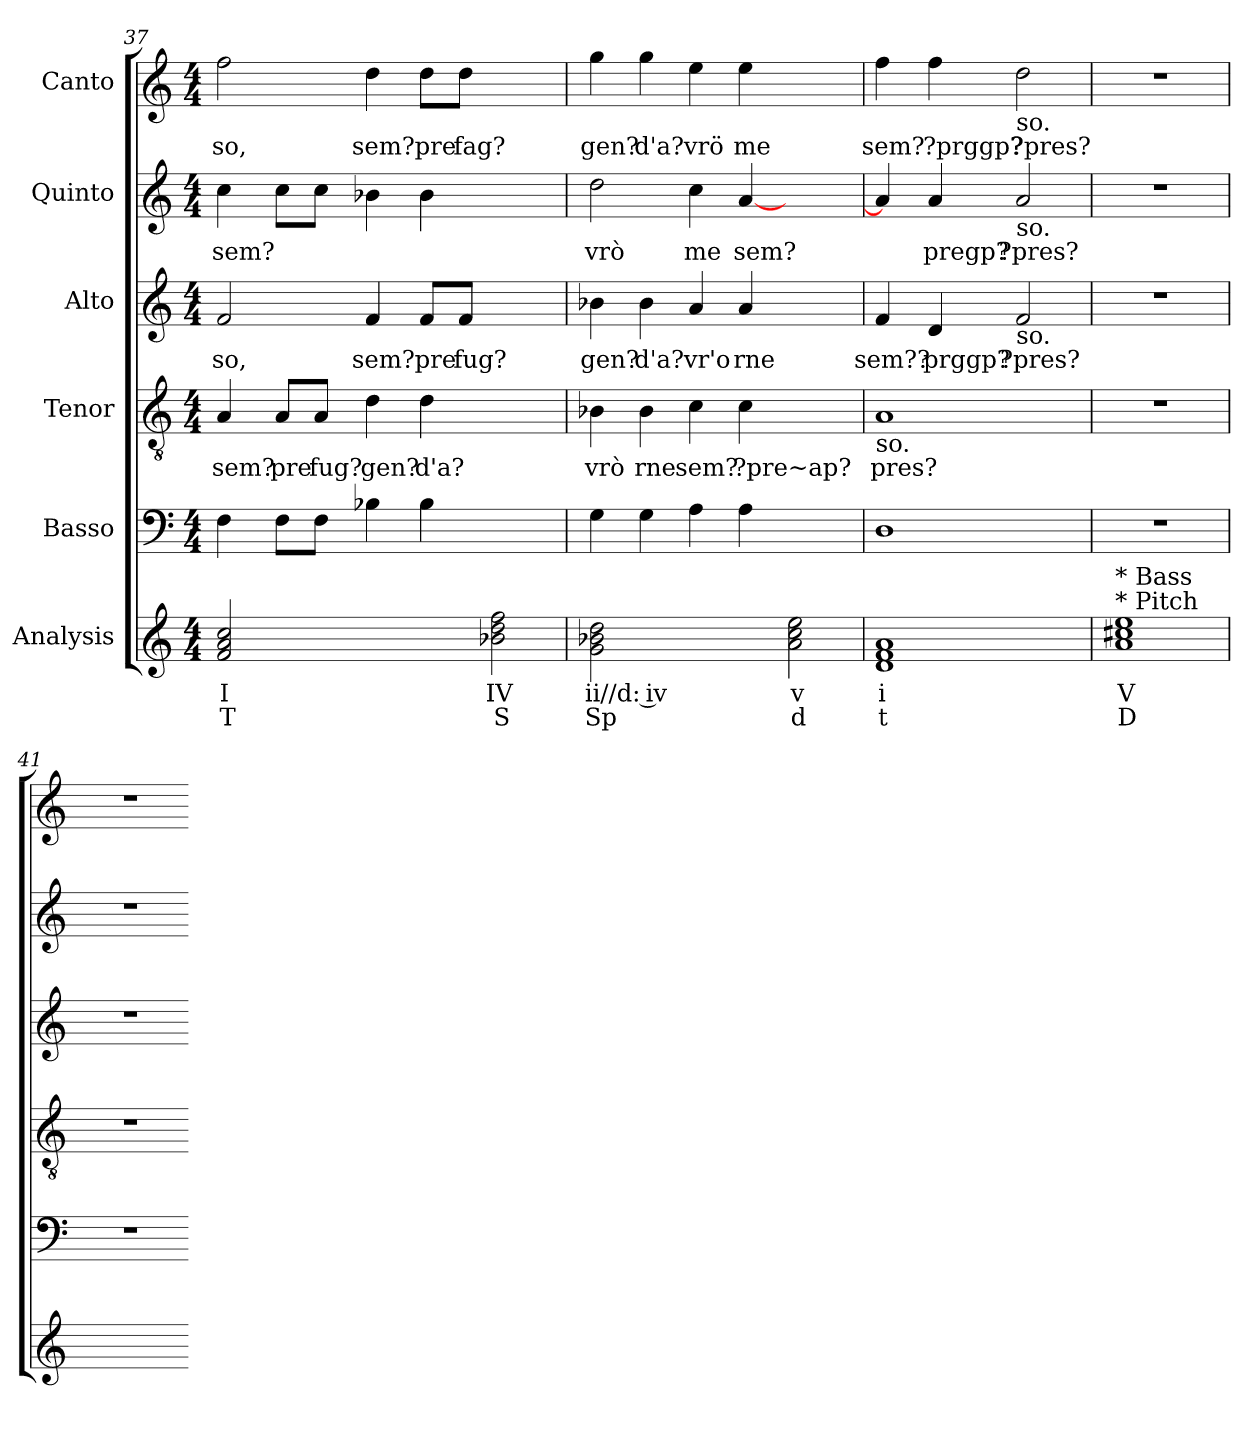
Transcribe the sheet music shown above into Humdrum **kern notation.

**kern	**text	**text	**kern	**kern	**text	**kern	**text	**kern	**text	**kern	**text
*part6	*part6	*part6	*part5	*part4	*part4	*part3	*part3	*part2	*part2	*part1	*part1
*staff6	*staff6	*staff6	*staff5	*staff4	*staff4	*staff3	*staff3	*staff2	*staff2	*staff1	*staff1
*I"Analysis	*	*	*I"Basso	*I"Tenor	*	*I"Alto	*	*I"Quinto	*	*I"Canto	*
*	*	*	*clefF4	*clefGv2	*	*clefG2	*	*clefG2	*	*clefG2	*
*k[]	*	*	*k[]	*k[]	*	*k[]	*	*k[]	*	*k[]	*
*M4/4	*	*	*M4/4	*M4/4	*	*M4/4	*	*M4/4	*	*M4/4	*
=37	=37	=37	=37	=37	=37	=37	=37	=37	=37	=37	=37
!	!	!	!	!	!LO:LY:b	!	!	!	!	!	!
!	!	!	!	!	!	!	!LO:LY:b	!	!	!	!
!	!	!	!	!	!	!	!	!	!LO:LY:b	!	!
!	!	!	!	!	!	!	!	!	!	!	!LO:LY:b
2f 2a 2cc	I	T	4F\	4A/	sem?	2f/	so,	4cc\	sem?	2ff\	so,
!	!	!	!	!	!LO:LY:b	!	!	!	!	!	!
.	.	.	8F\L	8A/L	pre	.	.	8cc\L	.	.	.
!	!	!	!	!	!LO:LY:b	!	!	!	!	!	!
.	.	.	8F\J	8A/J	fug?	.	.	8cc\J	.	.	.
!	!	!	!	!	!LO:LY:b	!	!	!	!	!	!
!	!	!	!	!	!	!	!LO:LY:b	!	!	!	!
!	!	!	!	!	!	!	!	!	!	!	!LO:LY:b
2ryy	.	.	4B-X\	4d\	gen?	4f/	sem?	4b-X\	.	4dd\	sem?
!	!	!	!	!	!LO:LY:b	!	!	!	!	!	!
!	!	!	!	!	!	!	!LO:LY:b	!	!	!	!
!	!	!	!	!	!	!	!	!	!	!	!LO:LY:b
.	.	.	4B-\	4d\	d'a?	8f/L	pre	4b-\	.	8dd\L	pre
!	!	!	!	!	!	!	!LO:LY:b	!	!	!	!
!	!	!	!	!	!	!	!	!	!	!	!LO:LY:b
.	.	.	.	.	.	8f/J	fug?	.	.	8dd\J	fag?
2b-X 2dd 2ff	IV	S	2ryy	2ryy	.	2ryy	.	2ryy	.	2ryy	.
=38	=38	=38	=38	=38	=38	=38	=38	=38	=38	=38	=38
!	!	!	!	!	!LO:LY:b	!	!	!	!	!	!
!	!	!	!	!	!	!	!LO:LY:b	!	!	!	!
!	!	!	!	!	!	!	!	!	!LO:LY:b	!	!
!	!	!	!	!	!	!	!	!	!	!	!LO:LY:b
2g 2b-X 2dd	ii//d: iv	Sp	4G\	4B-X\	vrò	4b-X\	gen?	2dd\	vrò	4gg\	gen?
!	!	!	!	!	!LO:LY:b	!	!	!	!	!	!
!	!	!	!	!	!	!	!LO:LY:b	!	!	!	!
!	!	!	!	!	!	!	!	!	!	!	!LO:LY:b
.	.	.	4G\	4B-\	rne	4b-\	d'a?	.	.	4gg\	d'a?
!	!	!	!	!	!LO:LY:b	!	!	!	!	!	!
!	!	!	!	!	!	!	!LO:LY:b	!	!	!	!
!	!	!	!	!	!	!	!	!	!LO:LY:b	!	!
!	!	!	!	!	!	!	!	!	!	!	!LO:LY:b
2ryy	.	.	4A\	4c\	sem?	4a/	vr'o	4cc\	me	4ee\	vrö
!	!	!	!	!	!LO:LY:b	!	!	!	!	!	!
!	!	!	!	!	!	!	!LO:LY:b	!	!	!	!
!	!	!	!	!	!	!	!	!	!LO:LY:b	!	!
!	!	!	!	!	!	!	!	!	!	!	!LO:LY:b
.	.	.	4A\	4c\	?pre~ap?	4a/	rne	[4a/	sem?	4ee\	me
2a 2cc 2ee	v	d	2ryy	2ryy	.	2ryy	.	2ryy	.	2ryy	.
=39	=39	=39	=39	=39	=39	=39	=39	=39	=39	=39	=39
!	!	!	!	!	!LO:LY:b	!	!	!	!	!	!
!	!	!	!	!	!	!	!LO:LY:b	!	!	!	!
!	!	!	!	!LO:TX:b:t=so.	!	!	!	!	!	!	!
!	!	!	!	!	!	!	!	!	!	!	!LO:LY:b
1d 1f 1a	i	t	1D	1A	pres?	4f/	sem??	4a/]	.	4ff\	sem?
!	!	!	!	!	!	!	!LO:LY:b	!	!	!	!
!	!	!	!	!	!	!	!	!	!LO:LY:b	!	!
!	!	!	!	!	!	!	!	!	!	!	!LO:LY:b
.	.	.	.	.	.	4d/	prggp?	4a/	pregp?	4ff\	?prggp?
!	!	!	!	!	!	!	!LO:LY:b	!	!	!	!
!	!	!	!	!	!	!	!	!	!LO:LY:b	!	!
!	!	!	!	!	!	!	!	!	!	!LO:TX:b:t=so.	!
!	!	!	!	!	!	!	!	!LO:TX:b:t=so.	!	!	!
!	!	!	!	!	!	!LO:TX:b:t=so.	!	!	!	!	!
!	!	!	!	!	!	!	!	!	!	!	!LO:LY:b
.	.	.	.	.	.	2f/	?pres?	2a/	?pres?	2dd\	?pres?
=40	=40	=40	=40	=40	=40	=40	=40	=40	=40	=40	=40
!LO:TX:a:t=* Pitch	!	!	!	!	!	!	!	!	!	!	!
!LO:TX:a:t=* Bass	!	!	!	!	!	!	!	!	!	!	!
1a 1cc#X 1ee	V	D	1r	1r	.	1r	.	1r	.	1r	.
=41	=41	=41	=41	=41	=41	=41	=41	=41	=41	=41	=41
1ryy	.	.	1r	1r	.	1r	.	1r	.	1r	.
=	=||	=||	=||	=||	=||	=||	=||	=||	=||	=||	=||
*-	*-	*-	*-	*-	*-	*-	*-	*-	*-	*-	*-
